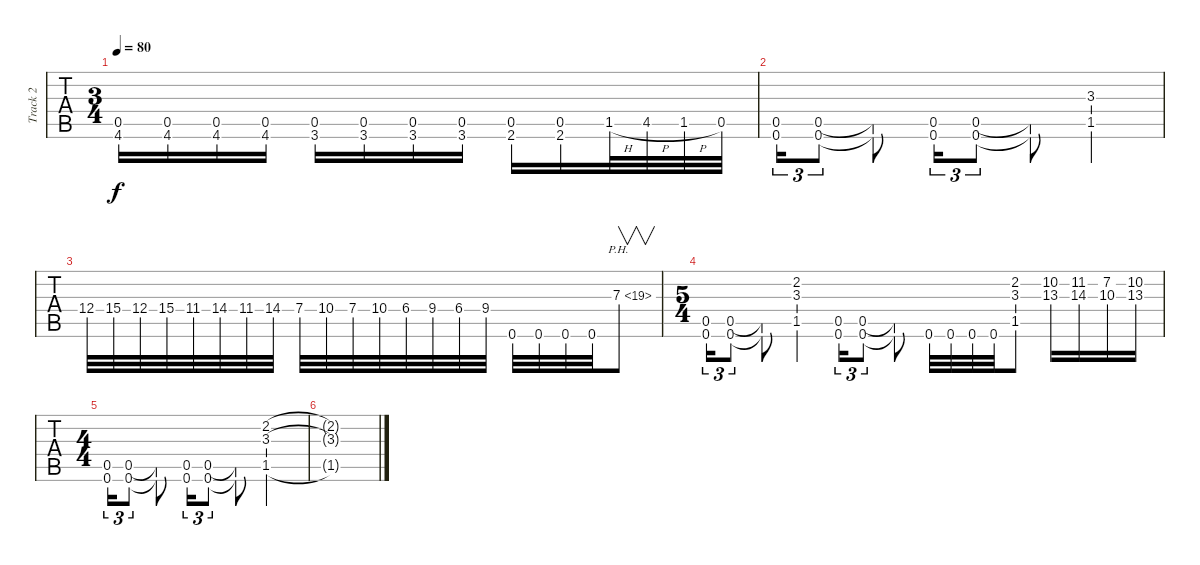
\track ("Track 2" "Track 2") {instrument distortionguitar}
\staff {tabs}
\tuning (Db4 Ab3 E3 B2 Gb2 B1) {hide}
\ts (3 4)
\tempo 80
\clef g2
\ks c
(0.5 4.6).16{dy f} (0.5 4.6).16 (0.5 4.6).16 (0.5 4.6).16 (0.5 3.6).16 (0.5 3.6).16 (0.5 3.6).16 (0.5 3.6).16 (0.5 2.6).16 (0.5 2.6).16 1.5{h}.32 4.5{h}.32 1.5{h}.32 0.5.32 |
(0.5 0.6).16{tu (3 2)} (0.5 0.6).8{tu (3 2)} (0.5{t} 0.6{t}).8 (0.5 0.6).16{tu (3 2)} (0.5 0.6).8{tu (3 2)} (0.5{t} 0.6{t}).8 (3.3 1.5).4 |
12.4.32 15.4.32 12.4.32 15.4.32 11.4.32 14.4.32 11.4.32 14.4.32 7.4.32 10.4.32 7.4.32 10.4.32 6.4.32 9.4.32 6.4.32 9.4.32 0.6.32 0.6.32 0.6.32 0.6.32 7.3{ph 12}.8{v} |
\ts (5 4)
(0.5 0.6).16{tu (3 2)} (0.5 0.6).8{tu (3 2)} (0.5{t} 0.6{t}).8 (2.2 3.3 1.5).4 (0.5 0.6).16{tu (3 2)} (0.5 0.6).8{tu (3 2)} (0.5{t} 0.6{t}).8 0.6.32 0.6.32 0.6.32 0.6.32 (2.2 3.3 1.5).8 (10.2 13.3).16 (11.2 14.3).16 (7.2 10.3).16 (10.2 13.3).16 |
\ts (4 4)
(0.5 0.6).16{tu (3 2)} (0.5 0.6).8{tu (3 2)} (0.5{t} 0.6{t}).8 (0.5 0.6).16{tu (3 2)} (0.5 0.6).8{tu (3 2)} (0.5{t} 0.6{t}).8 (2.2 3.3 1.5).2 |
(2.2{t} 3.3{t} 1.5{t}).1
